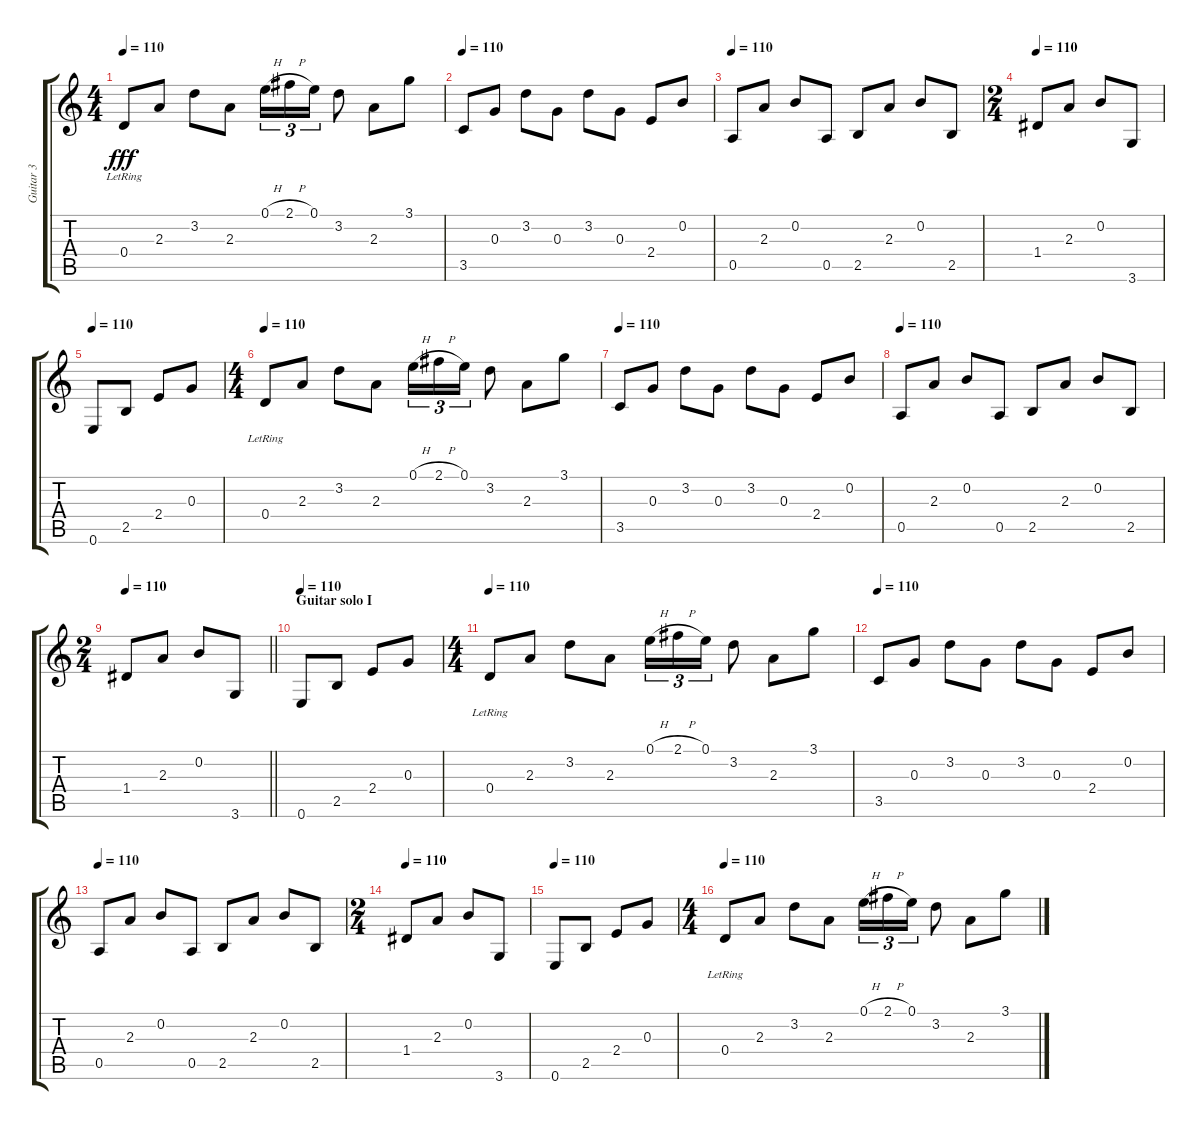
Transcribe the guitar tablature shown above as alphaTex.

\track ("Guitar 3" "Guitar 3") {instrument distortionguitar}
\staff {score tabs}
\tuning (E4 B3 G3 D3 A2 E2) {hide}
\ts (4 4)
\tempo 110
\clef g2
\ks c
0.4{lr}.8{dy fff} 2.3.8 3.2.8 2.3.8 0.1{h}.16{tu (3 2)} 2.1{h}.16{tu (3 2)} 0.1.16{tu (3 2)} 3.2.8 2.3.8 3.1.8 |
\tempo 110
3.5.8 0.3.8 3.2.8 0.3.8 3.2.8 0.3.8 2.4.8 0.2.8 |
\tempo 110
0.5.8 2.3.8 0.2.8 0.5.8 2.5.8 2.3.8 0.2.8 2.5.8 |
\ts (2 4)
\tempo 110
1.4.8 2.3.8 0.2.8 3.6.8 |
\tempo 110
0.6.8{volume 9 instrument electricguitarclean} 2.5.8 2.4.8 0.3.8 |
\ts (4 4)
\tempo 110
0.4{lr}.8 2.3.8 3.2.8 2.3.8 0.1{h}.16{tu (3 2)} 2.1{h}.16{tu (3 2)} 0.1.16{tu (3 2)} 3.2.8 2.3.8 3.1.8 |
\tempo 110
3.5.8 0.3.8 3.2.8 0.3.8 3.2.8 0.3.8 2.4.8 0.2.8 |
\tempo 110
0.5.8 2.3.8 0.2.8 0.5.8 2.5.8 2.3.8 0.2.8 2.5.8 |
\ts (2 4)
\tempo 110
\barLineRight lightlight
1.4.8 2.3.8 0.2.8 3.6.8 |
\section ("" "Guitar solo I")
\tempo 110
0.6.8{volume 11 instrument electricguitarclean} 2.5.8 2.4.8 0.3.8 |
\ts (4 4)
\tempo 110
0.4{lr}.8 2.3.8 3.2.8 2.3.8 0.1{h}.16{tu (3 2)} 2.1{h}.16{tu (3 2)} 0.1.16{tu (3 2)} 3.2.8 2.3.8 3.1.8 |
\tempo 110
3.5.8 0.3.8 3.2.8 0.3.8 3.2.8 0.3.8 2.4.8 0.2.8 |
\tempo 110
0.5.8 2.3.8 0.2.8 0.5.8 2.5.8 2.3.8 0.2.8 2.5.8 |
\ts (2 4)
\tempo 110
1.4.8 2.3.8 0.2.8 3.6.8 |
\tempo 110
0.6.8{instrument electricguitarclean} 2.5.8 2.4.8 0.3.8 |
\ts (4 4)
\tempo 110
0.4{lr}.8 2.3.8 3.2.8 2.3.8 0.1{h}.16{tu (3 2)} 2.1{h}.16{tu (3 2)} 0.1.16{tu (3 2)} 3.2.8 2.3.8 3.1.8
